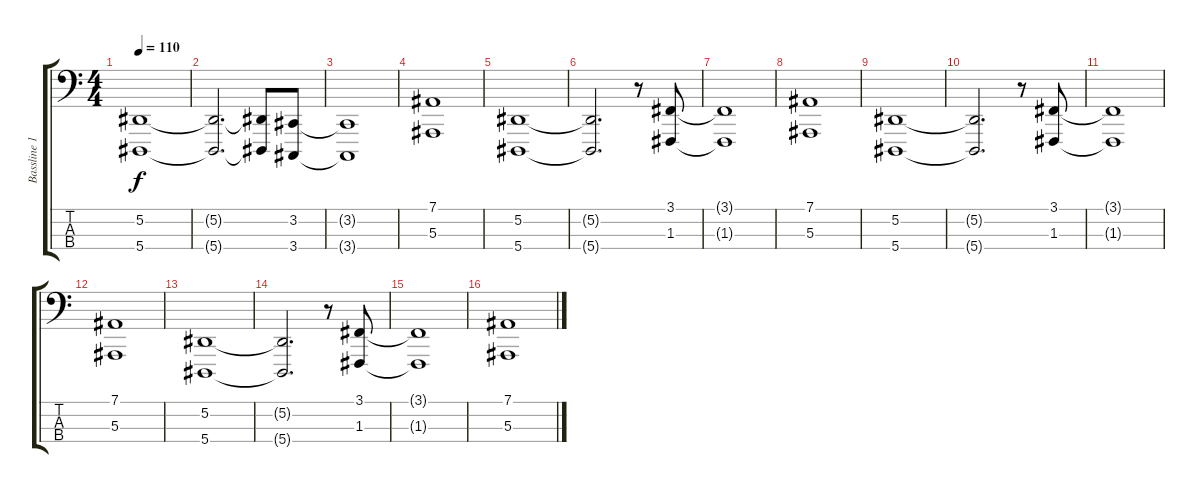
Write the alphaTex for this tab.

\track ("Bassline 1 Lower Oct." "Bassline 1") {instrument lead1square}
\staff {score tabs}
\tuning (Eb2 Bb1 F1 Bb0) {hide}
\ts (4 4)
\tempo 110
\clef f4
\ks c
(5.2 5.4).1{dy f} |
(5.2{t} 5.4{t}).2{d} (5.2{t} 5.4{t}).8 (3.2 3.4).8 |
(3.2{t} 3.4{t}).1 |
(7.1 5.3).1 |
(5.2 5.4).1 |
(5.2{t} 5.4{t}).2{d} r.8 (3.1 1.3).8 |
(3.1{t} 1.3{t}).1 |
(7.1 5.3).1 |
(5.2 5.4).1 |
(5.2{t} 5.4{t}).2{d} r.8 (3.1 1.3).8 |
(3.1{t} 1.3{t}).1 |
(7.1 5.3).1 |
(5.2 5.4).1 |
(5.2{t} 5.4{t}).2{d} r.8 (3.1 1.3).8 |
(3.1{t} 1.3{t}).1 |
(7.1 5.3).1
